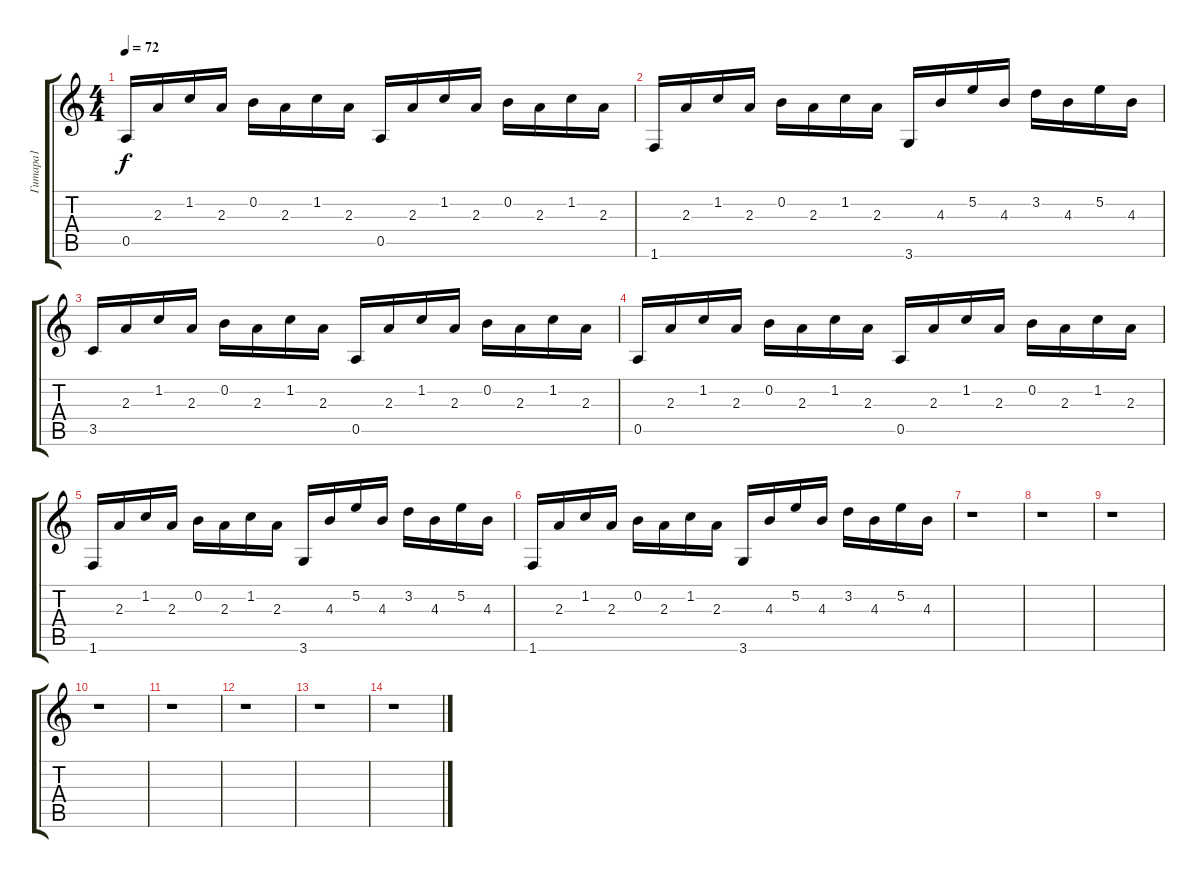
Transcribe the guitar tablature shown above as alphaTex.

\track ("Гитара1" "Гитара1") {instrument acousticguitarsteel}
\staff {score tabs}
\tuning (E4 B3 G3 D3 A2 E2) {hide}
\ts (4 4)
\tempo 72
\clef g2
\ks c
0.5.16{dy f} 2.3.16 1.2.16 2.3.16 0.2.16 2.3.16 1.2.16 2.3.16 0.5.16 2.3.16 1.2.16 2.3.16 0.2.16 2.3.16 1.2.16 2.3.16 |
1.6.16 2.3.16 1.2.16 2.3.16 0.2.16 2.3.16 1.2.16 2.3.16 3.6.16 4.3.16 5.2.16 4.3.16 3.2.16 4.3.16 5.2.16 4.3.16 |
3.5.16 2.3.16 1.2.16 2.3.16 0.2.16 2.3.16 1.2.16 2.3.16 0.5.16 2.3.16 1.2.16 2.3.16 0.2.16 2.3.16 1.2.16 2.3.16 |
0.5.16 2.3.16 1.2.16 2.3.16 0.2.16 2.3.16 1.2.16 2.3.16 0.5.16 2.3.16 1.2.16 2.3.16 0.2.16 2.3.16 1.2.16 2.3.16 |
1.6.16 2.3.16 1.2.16 2.3.16 0.2.16 2.3.16 1.2.16 2.3.16 3.6.16 4.3.16 5.2.16 4.3.16 3.2.16 4.3.16 5.2.16 4.3.16 |
1.6.16 2.3.16 1.2.16 2.3.16 0.2.16 2.3.16 1.2.16 2.3.16 3.6.16 4.3.16 5.2.16 4.3.16 3.2.16 4.3.16 5.2.16 4.3.16 |
r.1 |
r.1 |
r.1 |
r.1 |
r.1 |
r.1 |
r.1 |
r.1
